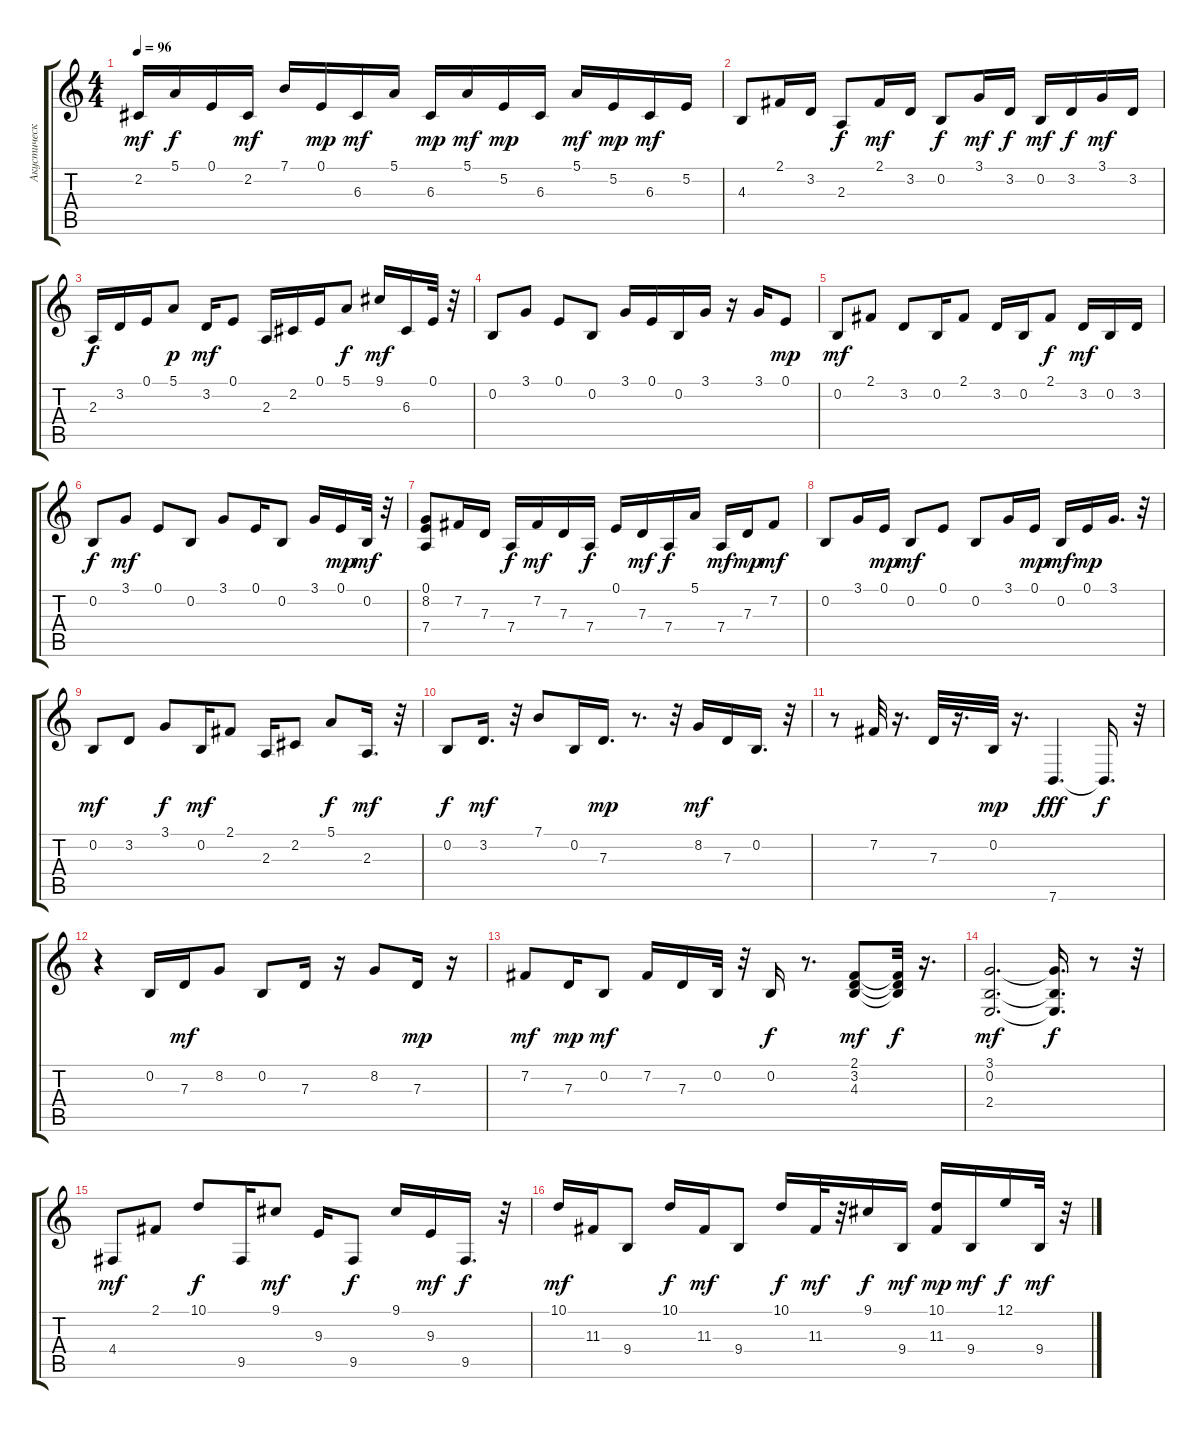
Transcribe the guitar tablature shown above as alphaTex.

\track ("Акустический Гранд Роял" "Акустическ") {instrument acousticgrandpiano}
\staff {score tabs}
\tuning (E4 B3 G3 D3 A2 E2) {hide}
\ts (4 4)
\tempo 96
\clef g2
\ks c
2.2.16{dy mf} 5.1.16{dy f} 0.1.16 2.2.16{dy mf} 7.1.16 0.1.16{dy mp} 6.3.16{dy mf} 5.1.16 6.3.16{dy mp} 5.1.16{dy mf} 5.2.16{dy mp} 6.3.16 5.1.16{dy mf} 5.2.16{dy mp} 6.3.16{dy mf} 5.2.16 |
4.3.8 2.1.16 3.2.16 2.3.8{dy f} 2.1.16{dy mf} 3.2.16 0.2.8{dy f} 3.1.16{dy mf} 3.2.16{dy f} 0.2.16{dy mf} 3.2.16{dy f} 3.1.16{dy mf} 3.2.16 |
2.3.16{dy f} 3.2.16 0.1.16 5.1.8{dy p} 3.2.16{dy mf} 0.1.8 2.3.16 2.2.16 0.1.16 5.1.8{dy f} 9.1.16{dy mf} 6.3.16 0.1.32 r.32 |
0.2.8 3.1.8 0.1.8 0.2.8 3.1.16 0.1.16 0.2.16 3.1.16 r.16 3.1.16 0.1.8{dy mp} |
0.2.8{dy mf} 2.1.8 3.2.8 0.2.16 2.1.8 3.2.16 0.2.16 2.1.8{dy f} 3.2.16{dy mf} 0.2.16 3.2.16 |
0.2.8{dy f} 3.1.8{dy mf} 0.1.8 0.2.8 3.1.8 0.1.16 0.2.8 3.1.16 0.1.16{dy mp} 0.2.32{dy mf} r.32 |
(0.1 8.2 7.4).8 7.2.16 7.3.16 7.4.16{dy f} 7.2.16{dy mf} 7.3.16 7.4.16{dy f} 0.1.16 7.3.16{dy mf} 7.4.16{dy f} 5.1.16 7.4.16{dy mf} 7.3.16{dy mp} 7.2.8{dy mf} |
0.2.8 3.1.16 0.1.16{dy mp} 0.2.8{dy mf} 0.1.8 0.2.8 3.1.16 0.1.16{dy mp} 0.2.16{dy mf} 0.1.16{dy mp} 3.1.16{d} r.32 |
0.2.8{dy mf} 3.2.8 3.1.8{dy f} 0.2.16{dy mf} 2.1.8 2.3.16 2.2.8 5.1.8{dy f} 2.3.16{d dy mf} r.32 |
0.2.8{dy f} 3.2.16{d dy mf} r.32 7.1.8 0.2.16 7.3.16{d dy mp} r.8{d} r.32 8.2.16{dy mf} 7.3.16 0.2.16{d} r.32 |
r.8 7.2.32 r.16{d} 7.3.32 r.16{d} 0.2.32{dy mp} r.16{d} 7.6.4{d dy fff} 7.6{t}.16{d dy f} r.32 |
r.4 0.2.16 7.3.16{dy mf} 8.2.8 0.2.8 7.3.16 r.16 8.2.8 7.3.16{dy mp} r.16 |
7.2.8{dy mf} 7.3.16{dy mp} 0.2.8{dy mf} 7.2.16 7.3.16 0.2.32 r.32 0.2.16{dy f} r.8{d} (2.1 3.2 4.3).8{dy mf} (2.1{t} 3.2{t} 4.3{t}).32{dy f} r.16{d} |
(3.1 0.2 2.4).2{d dy mf} (3.1{t} 0.2{t} 2.4{t}).16{d dy f} r.8 r.32 |
4.4.8{dy mf} 2.1.8 10.1.8{dy f} 9.5.16 9.1.8{dy mf} 9.3.16 9.5.8{dy f} 9.1.16 9.3.16{dy mf} 9.5.16{d dy f} r.32 |
10.1.16{dy mf} 11.3.16 9.4.8 10.1.16{dy f} 11.3.16{dy mf} 9.4.8 10.1.16{dy f} 11.3.32{dy mf} r.32 9.1.16{dy f} 9.4.16{dy mf} (10.1 11.3).16{dy mp} 9.4.16{dy mf} 12.1.16{dy f} 9.4.32{dy mf} r.32
